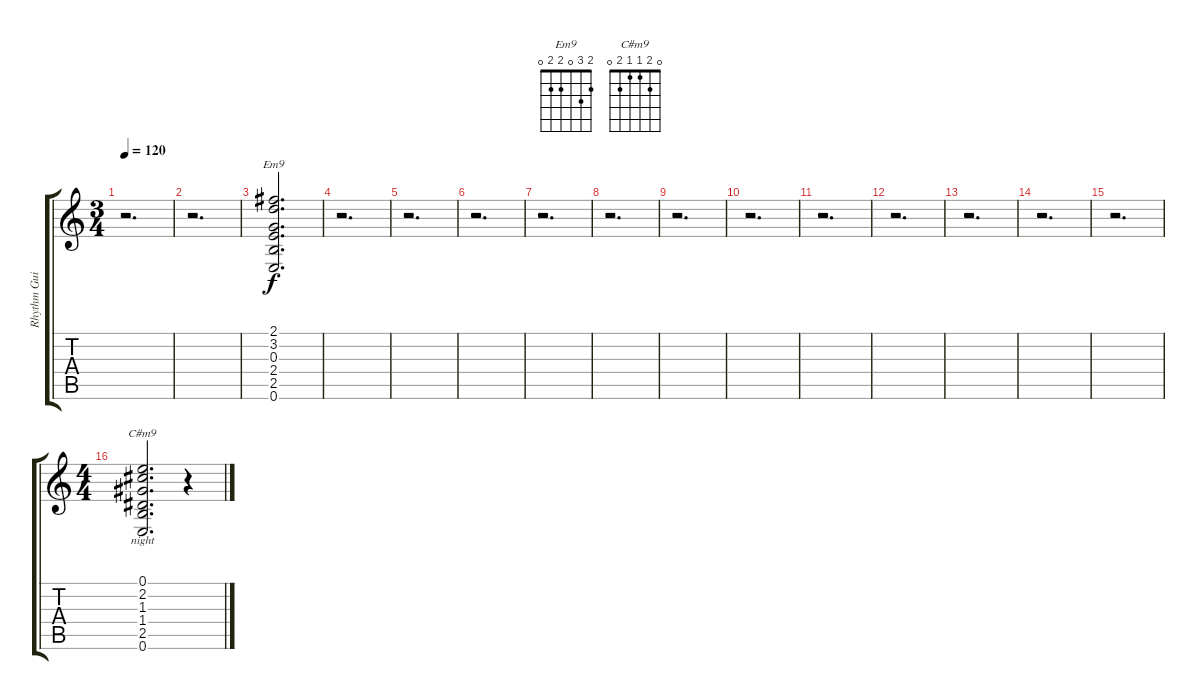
\track ("Rhythm Guitar" "Rhythm Gui") {instrument electricguitarclean}
\staff {score tabs}
\tuning (E4 B3 G3 D3 A2 E2) {hide}
\chord ("Em9" 2 3 0 2 2 0)
\chord ("C#m9" 0 2 1 1 2 0)
\ts (3 4)
\tempo 120
\clef g2
\ks c
r.2{d dy f} |
r.2{d} |
(2.1 3.2 0.3 2.4 2.5 0.6).2{d ch "Em9" lyrics (0 "") lyrics (1 "") lyrics (2 "") lyrics (3 "") lyrics (4 "")} |
r.2{d} |
r.2{d} |
r.2{d} |
r.2{d} |
r.2{d} |
r.2{d} |
r.2{d} |
r.2{d} |
r.2{d} |
r.2{d} |
r.2{d} |
r.2{d} |
\ts (4 4)
(0.1 2.2 1.3 1.4 2.5 0.6).2{d ch "C#m9" lyrics (0 "night") lyrics (1 "") lyrics (2 "") lyrics (3 "") lyrics (4 "")} r.4
